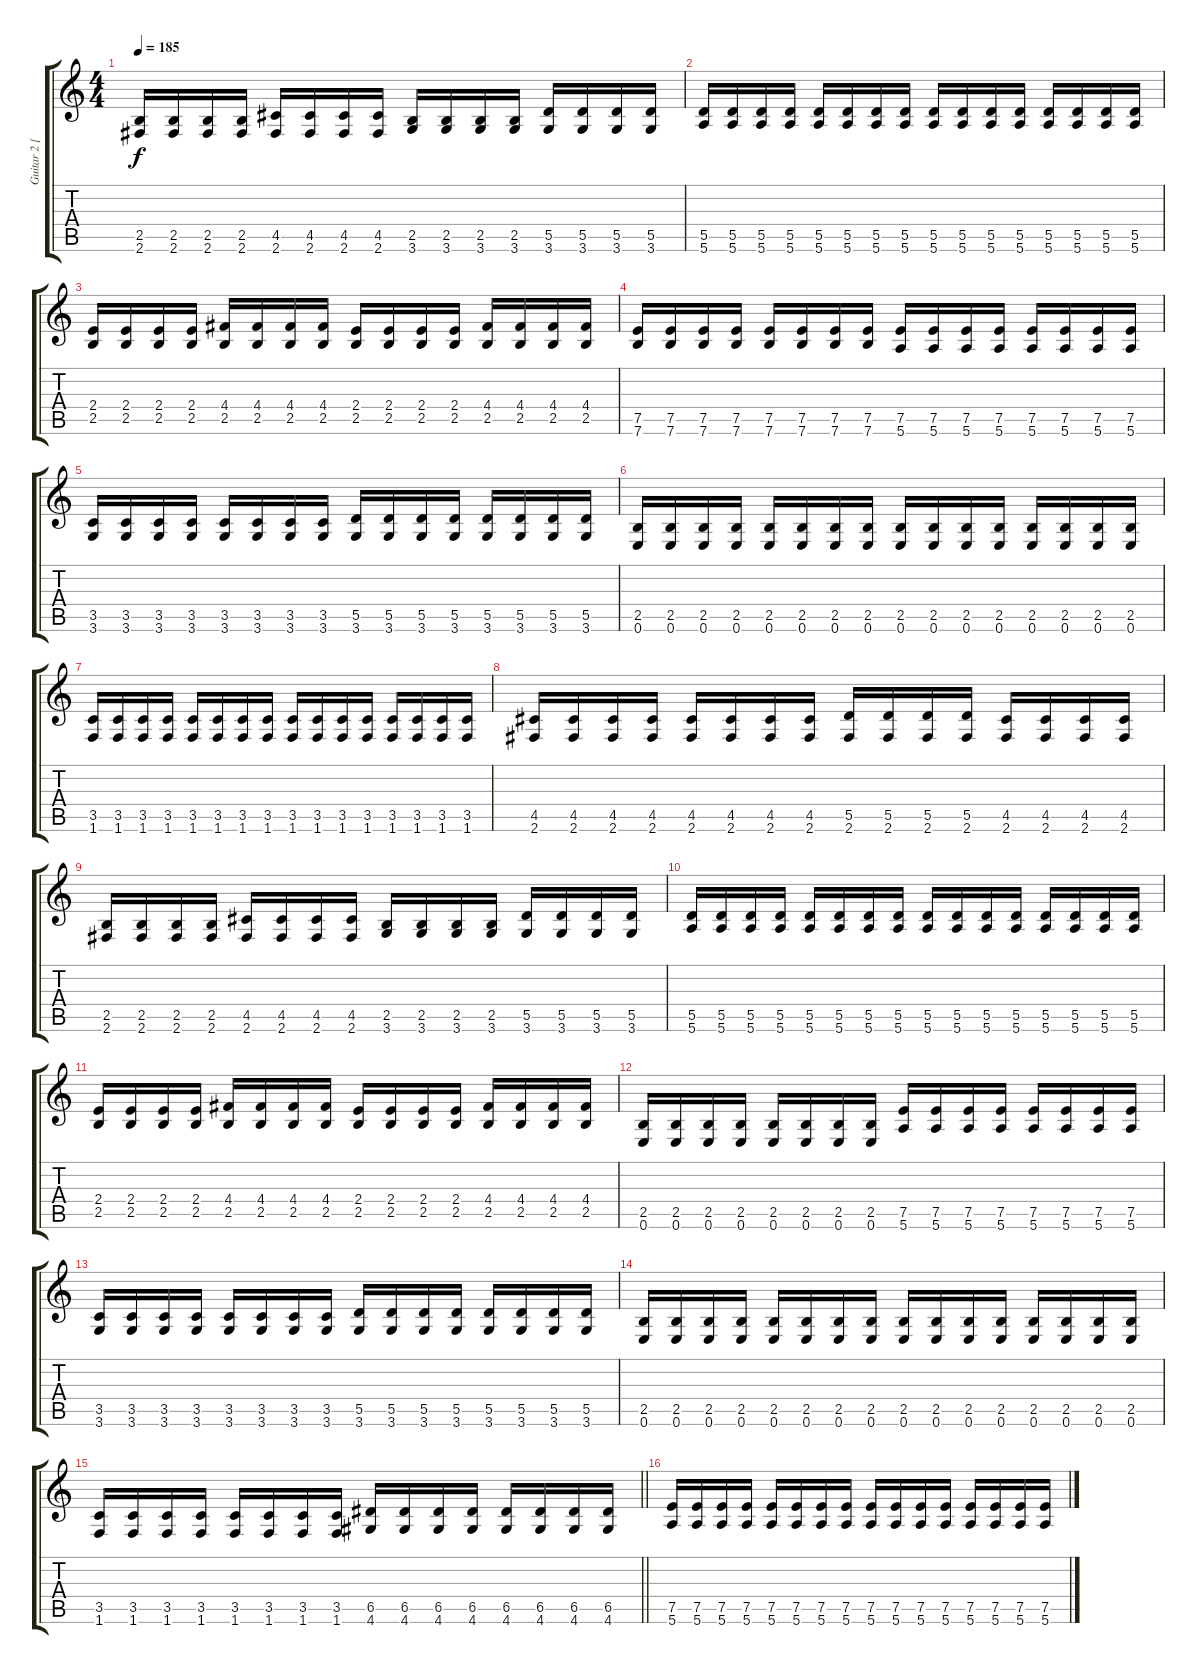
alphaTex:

\track ("Guitar 2 [Left]" "Guitar 2 [") {instrument distortionguitar}
\staff {score tabs}
\tuning (E4 B3 G3 D3 A2 E2) {hide}
\ts (4 4)
\tempo 185
\clef g2
\ks c
(2.5 2.6).16{dy f} (2.5 2.6).16 (2.5 2.6).16 (2.5 2.6).16 (4.5 2.6).16 (4.5 2.6).16 (4.5 2.6).16 (4.5 2.6).16 (2.5 3.6).16 (2.5 3.6).16 (2.5 3.6).16 (2.5 3.6).16 (5.5 3.6).16 (5.5 3.6).16 (5.5 3.6).16 (5.5 3.6).16 |
(5.5 5.6).16 (5.5 5.6).16 (5.5 5.6).16 (5.5 5.6).16 (5.5 5.6).16 (5.5 5.6).16 (5.5 5.6).16 (5.5 5.6).16 (5.5 5.6).16 (5.5 5.6).16 (5.5 5.6).16 (5.5 5.6).16 (5.5 5.6).16 (5.5 5.6).16 (5.5 5.6).16 (5.5 5.6).16 |
(2.4 2.5).16 (2.4 2.5).16 (2.4 2.5).16 (2.4 2.5).16 (4.4 2.5).16 (4.4 2.5).16 (4.4 2.5).16 (4.4 2.5).16 (2.4 2.5).16 (2.4 2.5).16 (2.4 2.5).16 (2.4 2.5).16 (4.4 2.5).16 (4.4 2.5).16 (4.4 2.5).16 (4.4 2.5).16 |
(7.5 7.6).16 (7.5 7.6).16 (7.5 7.6).16 (7.5 7.6).16 (7.5 7.6).16 (7.5 7.6).16 (7.5 7.6).16 (7.5 7.6).16 (7.5 5.6).16 (7.5 5.6).16 (7.5 5.6).16 (7.5 5.6).16 (7.5 5.6).16 (7.5 5.6).16 (7.5 5.6).16 (7.5 5.6).16 |
(3.5 3.6).16 (3.5 3.6).16 (3.5 3.6).16 (3.5 3.6).16 (3.5 3.6).16 (3.5 3.6).16 (3.5 3.6).16 (3.5 3.6).16 (5.5 3.6).16 (5.5 3.6).16 (5.5 3.6).16 (5.5 3.6).16 (5.5 3.6).16 (5.5 3.6).16 (5.5 3.6).16 (5.5 3.6).16 |
(2.5 0.6).16 (2.5 0.6).16 (2.5 0.6).16 (2.5 0.6).16 (2.5 0.6).16 (2.5 0.6).16 (2.5 0.6).16 (2.5 0.6).16 (2.5 0.6).16 (2.5 0.6).16 (2.5 0.6).16 (2.5 0.6).16 (2.5 0.6).16 (2.5 0.6).16 (2.5 0.6).16 (2.5 0.6).16 |
(3.5 1.6).16 (3.5 1.6).16 (3.5 1.6).16 (3.5 1.6).16 (3.5 1.6).16 (3.5 1.6).16 (3.5 1.6).16 (3.5 1.6).16 (3.5 1.6).16 (3.5 1.6).16 (3.5 1.6).16 (3.5 1.6).16 (3.5 1.6).16 (3.5 1.6).16 (3.5 1.6).16 (3.5 1.6).16 |
(4.5 2.6).16 (4.5 2.6).16 (4.5 2.6).16 (4.5 2.6).16 (4.5 2.6).16 (4.5 2.6).16 (4.5 2.6).16 (4.5 2.6).16 (5.5 2.6).16 (5.5 2.6).16 (5.5 2.6).16 (5.5 2.6).16 (4.5 2.6).16 (4.5 2.6).16 (4.5 2.6).16 (4.5 2.6).16 |
(2.5 2.6).16 (2.5 2.6).16 (2.5 2.6).16 (2.5 2.6).16 (4.5 2.6).16 (4.5 2.6).16 (4.5 2.6).16 (4.5 2.6).16 (2.5 3.6).16 (2.5 3.6).16 (2.5 3.6).16 (2.5 3.6).16 (5.5 3.6).16 (5.5 3.6).16 (5.5 3.6).16 (5.5 3.6).16 |
(5.5 5.6).16 (5.5 5.6).16 (5.5 5.6).16 (5.5 5.6).16 (5.5 5.6).16 (5.5 5.6).16 (5.5 5.6).16 (5.5 5.6).16 (5.5 5.6).16 (5.5 5.6).16 (5.5 5.6).16 (5.5 5.6).16 (5.5 5.6).16 (5.5 5.6).16 (5.5 5.6).16 (5.5 5.6).16 |
(2.4 2.5).16 (2.4 2.5).16 (2.4 2.5).16 (2.4 2.5).16 (4.4 2.5).16 (4.4 2.5).16 (4.4 2.5).16 (4.4 2.5).16 (2.4 2.5).16 (2.4 2.5).16 (2.4 2.5).16 (2.4 2.5).16 (4.4 2.5).16 (4.4 2.5).16 (4.4 2.5).16 (4.4 2.5).16 |
(2.5 0.6).16 (2.5 0.6).16 (2.5 0.6).16 (2.5 0.6).16 (2.5 0.6).16 (2.5 0.6).16 (2.5 0.6).16 (2.5 0.6).16 (7.5 5.6).16 (7.5 5.6).16 (7.5 5.6).16 (7.5 5.6).16 (7.5 5.6).16 (7.5 5.6).16 (7.5 5.6).16 (7.5 5.6).16 |
(3.5 3.6).16 (3.5 3.6).16 (3.5 3.6).16 (3.5 3.6).16 (3.5 3.6).16 (3.5 3.6).16 (3.5 3.6).16 (3.5 3.6).16 (5.5 3.6).16 (5.5 3.6).16 (5.5 3.6).16 (5.5 3.6).16 (5.5 3.6).16 (5.5 3.6).16 (5.5 3.6).16 (5.5 3.6).16 |
(2.5 0.6).16 (2.5 0.6).16 (2.5 0.6).16 (2.5 0.6).16 (2.5 0.6).16 (2.5 0.6).16 (2.5 0.6).16 (2.5 0.6).16 (2.5 0.6).16 (2.5 0.6).16 (2.5 0.6).16 (2.5 0.6).16 (2.5 0.6).16 (2.5 0.6).16 (2.5 0.6).16 (2.5 0.6).16 |
\barLineRight lightlight
(3.5 1.6).16 (3.5 1.6).16 (3.5 1.6).16 (3.5 1.6).16 (3.5 1.6).16 (3.5 1.6).16 (3.5 1.6).16 (3.5 1.6).16 (6.5 4.6).16 (6.5 4.6).16 (6.5 4.6).16 (6.5 4.6).16 (6.5 4.6).16 (6.5 4.6).16 (6.5 4.6).16 (6.5 4.6).16 |
\section ("" "")
(7.5 5.6).16 (7.5 5.6).16 (7.5 5.6).16 (7.5 5.6).16 (7.5 5.6).16 (7.5 5.6).16 (7.5 5.6).16 (7.5 5.6).16 (7.5 5.6).16 (7.5 5.6).16 (7.5 5.6).16 (7.5 5.6).16 (7.5 5.6).16 (7.5 5.6).16 (7.5 5.6).16 (7.5 5.6).16
